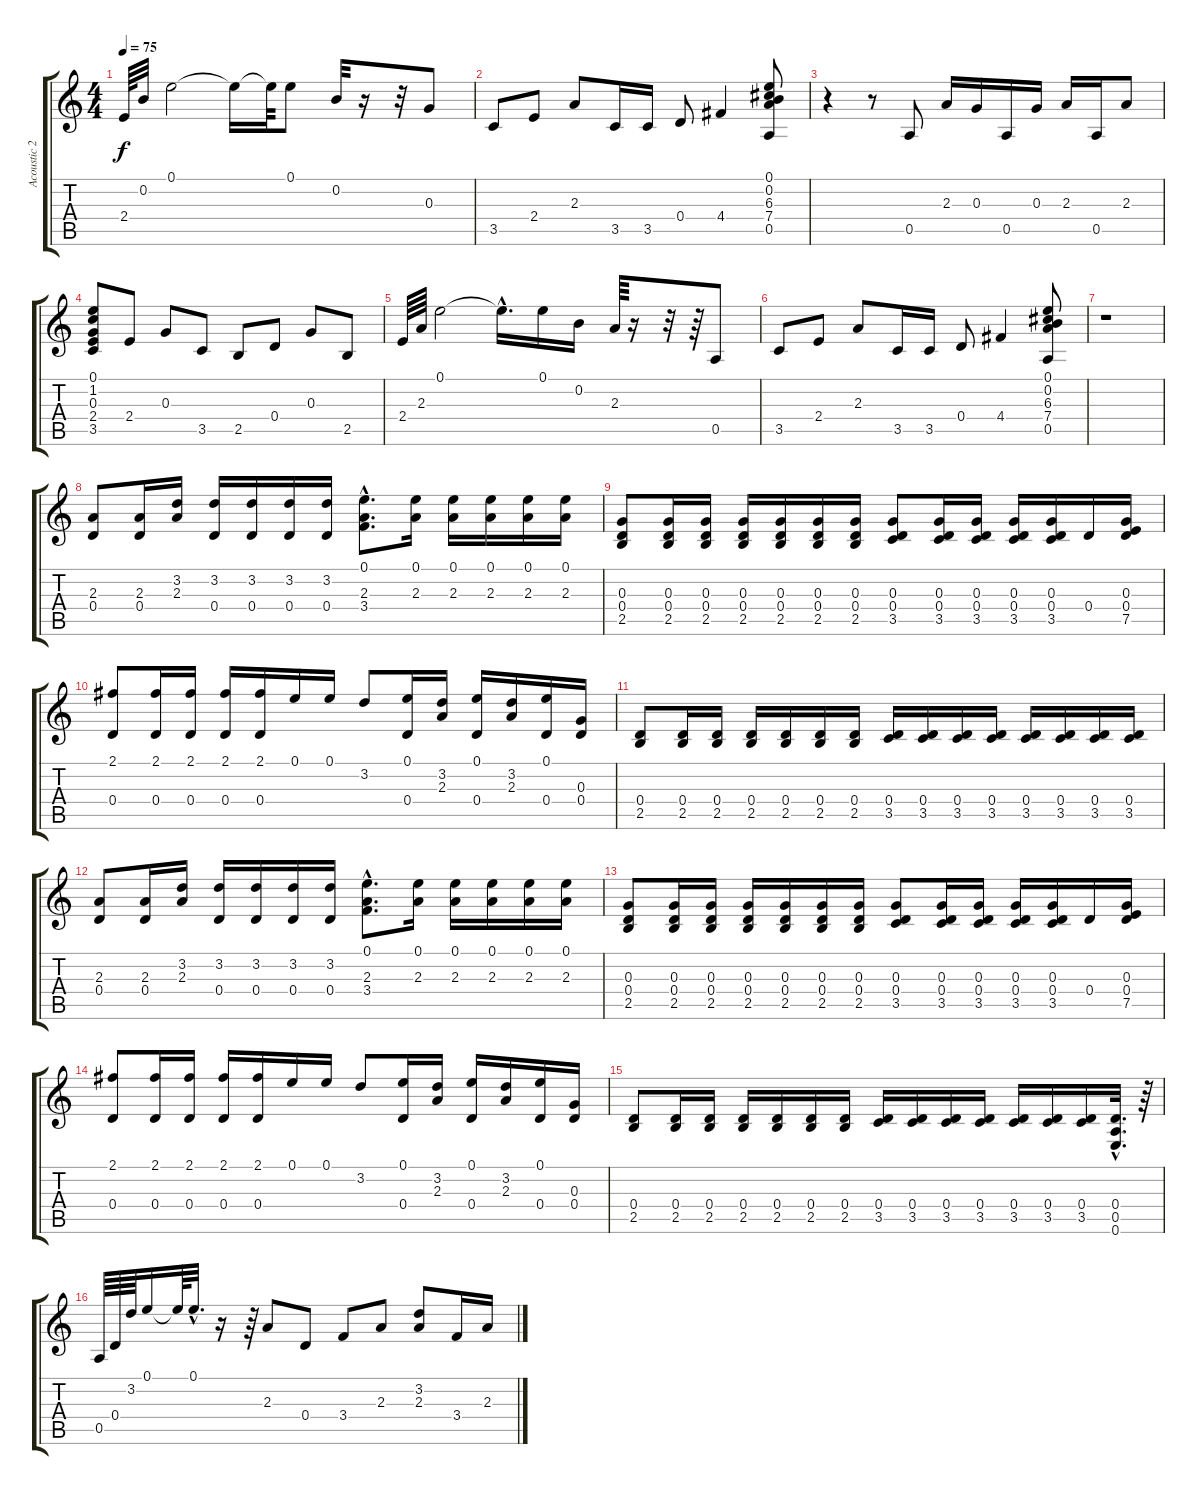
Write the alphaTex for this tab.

\track ("Acoustic 2" "Acoustic 2") {instrument acousticguitarnylon}
\staff {score tabs}
\tuning (E4 B3 G3 D3 A2 E2) {hide}
\ts (4 4)
\tempo 75
\clef g2
\ks c
2.4.64{dy f} 0.2.32 0.1.2 0.1{t}.16 0.1{t}.64 0.1.8 0.2.32 r.16 r.32 0.3.8 |
3.5.8 2.4.8 2.3.8 3.5.16 3.5.16 0.4.8 4.4.4 (0.1 0.2 6.3 7.4 0.5).8 |
r.4 r.8 0.5.8 2.3.16 0.3.16 0.5.16 0.3.16 2.3.16 0.5.16 2.3.8 |
(0.1 1.2 0.3 2.4 3.5).8 2.4.8 0.3.8 3.5.8 2.5.8 0.4.8 0.3.8 2.5.8 |
2.4.64 2.3.64 0.1.2 0.1{hac t}.16{d} 0.1.16 0.2.16 2.3.64 r.16 r.32 r.64 0.5.8 |
3.5.8 2.4.8 2.3.8 3.5.16 3.5.16 0.4.8 4.4.4 (0.1 0.2 6.3 7.4 0.5).8 |
r.1 |
(2.3 0.4).8 (2.3 0.4).16 (3.2 2.3).16 (3.2 0.4).16 (3.2 0.4).16 (3.2 0.4).16 (3.2 0.4).16 (0.1{hac} 2.3{hac} 3.4{hac}).8{d} (0.1 2.3).16 (0.1 2.3).16 (0.1 2.3).16 (0.1 2.3).16 (0.1 2.3).16 |
(0.3 0.4 2.5).8 (0.3 0.4 2.5).16 (0.3 0.4 2.5).16 (0.3 0.4 2.5).16 (0.3 0.4 2.5).16 (0.3 0.4 2.5).16 (0.3 0.4 2.5).16 (0.3 0.4 3.5).8 (0.3 0.4 3.5).16 (0.3 0.4 3.5).16 (0.3 0.4 3.5).16 (0.3 0.4 3.5).16 0.4.16 (0.3 0.4 7.5).16 |
(2.1 0.4).8 (2.1 0.4).16 (2.1 0.4).16 (2.1 0.4).16 (2.1 0.4).16 0.1.16 0.1.16 3.2.8 (0.1 0.4).16 (3.2 2.3).16 (0.1 0.4).16 (3.2 2.3).16 (0.1 0.4).16 (0.3 0.4).16 |
(0.4 2.5).8 (0.4 2.5).16 (0.4 2.5).16 (0.4 2.5).16 (0.4 2.5).16 (0.4 2.5).16 (0.4 2.5).16 (0.4 3.5).16 (0.4 3.5).16 (0.4 3.5).16 (0.4 3.5).16 (0.4 3.5).16 (0.4 3.5).16 (0.4 3.5).16 (0.4 3.5).16 |
(2.3 0.4).8 (2.3 0.4).16 (3.2 2.3).16 (3.2 0.4).16 (3.2 0.4).16 (3.2 0.4).16 (3.2 0.4).16 (0.1{hac} 2.3{hac} 3.4{hac}).8{d} (0.1 2.3).16 (0.1 2.3).16 (0.1 2.3).16 (0.1 2.3).16 (0.1 2.3).16 |
(0.3 0.4 2.5).8 (0.3 0.4 2.5).16 (0.3 0.4 2.5).16 (0.3 0.4 2.5).16 (0.3 0.4 2.5).16 (0.3 0.4 2.5).16 (0.3 0.4 2.5).16 (0.3 0.4 3.5).8 (0.3 0.4 3.5).16 (0.3 0.4 3.5).16 (0.3 0.4 3.5).16 (0.3 0.4 3.5).16 0.4.16 (0.3 0.4 7.5).16 |
(2.1 0.4).8 (2.1 0.4).16 (2.1 0.4).16 (2.1 0.4).16 (2.1 0.4).16 0.1.16 0.1.16 3.2.8 (0.1 0.4).16 (3.2 2.3).16 (0.1 0.4).16 (3.2 2.3).16 (0.1 0.4).16 (0.3 0.4).16 |
(0.4 2.5).8 (0.4 2.5).16 (0.4 2.5).16 (0.4 2.5).16 (0.4 2.5).16 (0.4 2.5).16 (0.4 2.5).16 (0.4 3.5).16 (0.4 3.5).16 (0.4 3.5).16 (0.4 3.5).16 (0.4 3.5).16 (0.4 3.5).16 (0.4 3.5).16 (0.4{hac} 0.5{hac} 0.6{hac}).32{d} r.64 |
0.5.64 0.4.64 3.2.64 0.1.16 0.1{t}.64 0.1{hac}.32{d} r.16 r.64 2.3.8 0.4.8 3.4.8 2.3.8 (3.2 2.3).8 3.4.16 2.3.16
